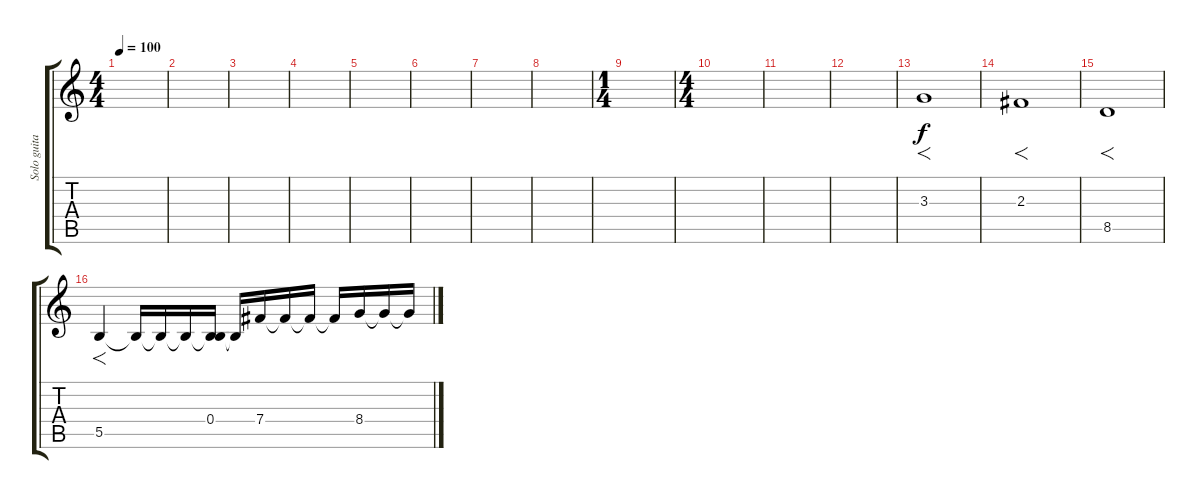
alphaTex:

\track ("Solo guitar " "Solo guita") {instrument overdrivenguitar}
\staff {score tabs}
\tuning (Db4 Ab3 E3 B2 Gb2 B1) {hide}
\ts (4 4)
\tempo 100
\clef g2
\ks c
|
|
|
|
|
|
|
|
\ts (1 4)
|
\ts (4 4)
|
|
|
3.3.1{f dy f} |
2.3.1{f} |
8.5.1{f} |
5.5.4{f} 5.5{t}.16 5.5{t}.16 5.5{t}.16 (0.4 5.5{t}).16 5.5{t}.16 7.4.16{volume 3} 7.4{t}.16 7.4{t}.16 7.4{t}.16 8.4.16{volume 13} 8.4{t}.16 8.4{t}.16
